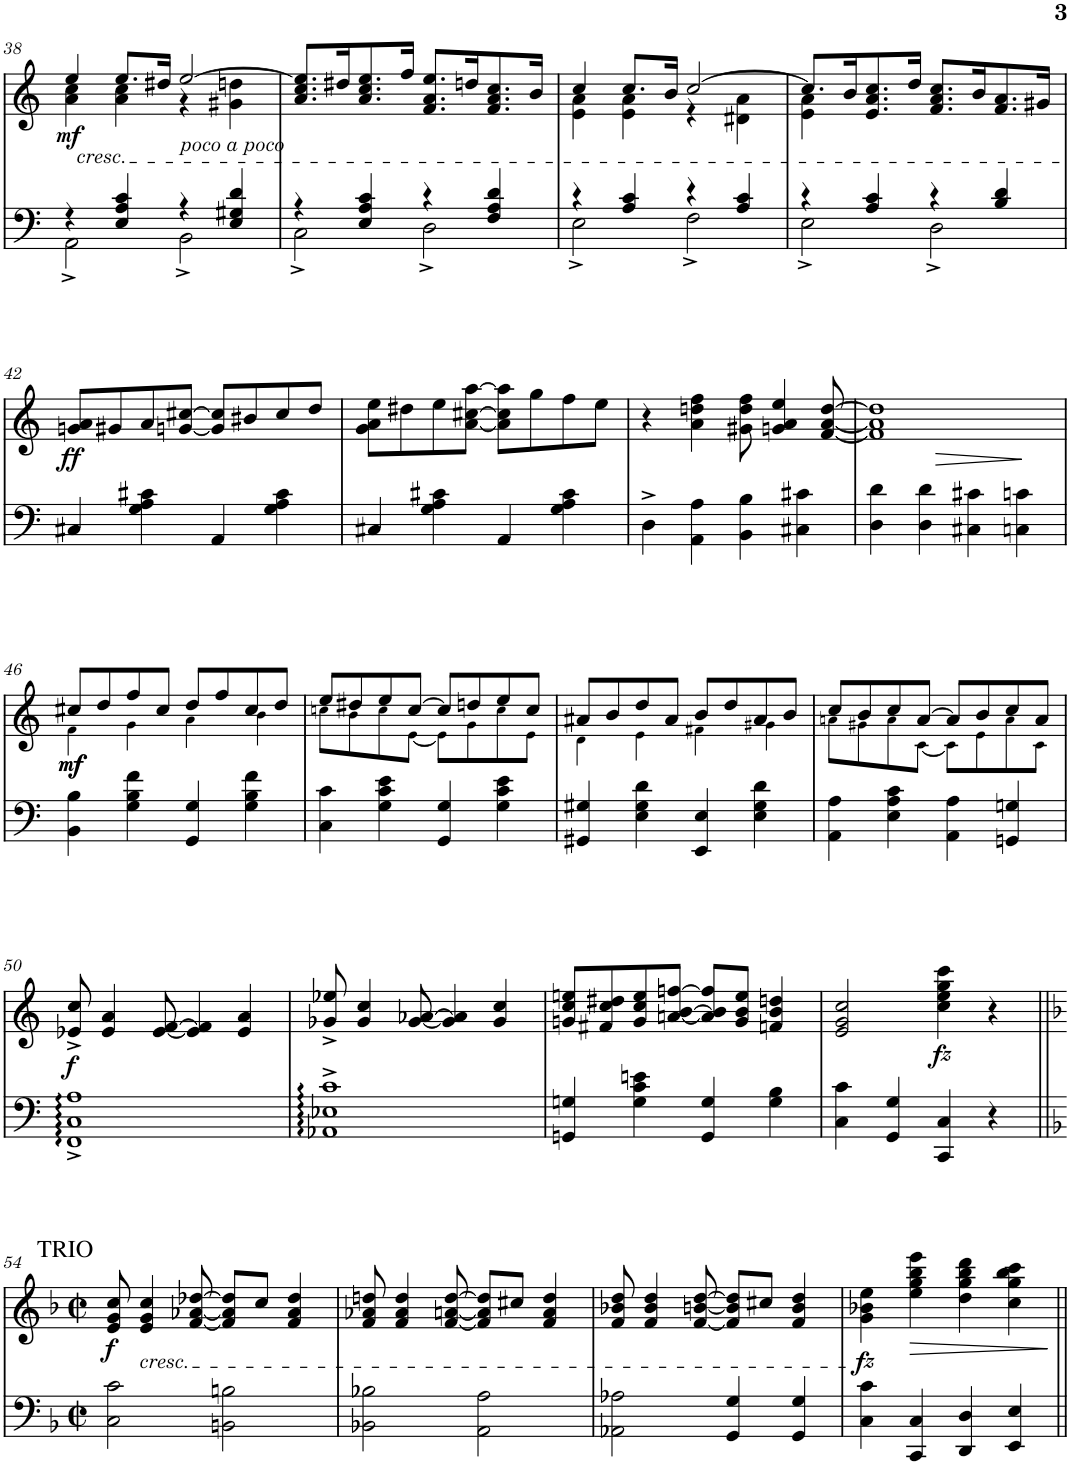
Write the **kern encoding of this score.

**kern	**kern	**dynam
*part2	*part1	*part1
*staff2	*staff1	*staff1
*I"Piano	*I"Piano	*
*I'Pno	*I'Pno	*
!!LO:PB:g=z
*clefF4	*clefG2	*
*k[]	*k[]	*
*M2/2	*M2/2	*
*met(c|)	*met(c|)	*
=38	=38	=38
*^	*^	*
!	!	!	!	!LO:DY:b
4r	2AA^\	4ee/	4a\ 4cc\	mf
!	!	!LO:TX:b:i:t=cresc.	!	!
4E/ 4A/ 4c/	.	8.ee/L	4a\ 4cc\	.
.	.	16dd#X/Jk	.	.
!	!	!LO:TX:b:i:t=poco a poco	!	!
4r	2BB^\	[2ee/	4r	.
4E/ 4G#X/ 4d/	.	.	4g#X\ 4ddn\	.
*	*	*v	*v	*
=39	=39	=39	=39
4r	2C^\	8.a/ 8.cc/ 8.ee/]L	.
.	.	16dd#X/K	.
4E/ 4A/ 4c/	.	8.a/ 8.cc/ 8.ee/	.
.	.	16ff/Jk	.
4r	2D^\	8.f/ 8.a/ 8.ee/L	.
.	.	16ddn/K	.
4F/ 4A/ 4d/	.	8.f/ 8.a/ 8.cc/	.
.	.	16b/Jk	.
=40	=40	=40	=40
*	*	*^	*
4r	2E^\	4cc/	4e\ 4a\	.
4A/ 4c/	.	8.cc/L	4e\ 4a\	.
.	.	16b/Jk	.	.
4r	2F^\	[2cc/	4r	.
4A/ 4c/	.	.	4d#X\ 4a\	.
=41	=41	=41	=41	=41
4r	2E^\	8.cc/L]	4e\ 4a\	.
.	.	16b/K	.	.
4A/ 4c/	.	8.e/ 8.a/ 8.cc/	2.ryy	.
.	.	16dd/Jk	.	.
4r	2D^\	8.f/ 8.a/ 8.cc/L	.	.
.	.	16b/K	.	.
4B/ 4d/	.	8.f/ 8.a/	.	.
.	.	16g#X/Jk	.	.
*v	*v	*	*	*
*	*v	*v	*
!!LO:LB:g=z
=42	=42	=42
!	!	!LO:DY:b
4C#X/	8gn/ 8a/L	ff
.	8g#X/	.
4G\ 4A\ 4c#X\	8a/	.
.	[8gn/ [8cc#X/J	.
4AA/	8g/] 8cc#/]L	.
.	8b#X/	.
4G\ 4A\ 4c#\	8cc#/	.
.	8dd/J	.
=43	=43	=43
4C#X/	8g\ 8a\ 8ee\L	.
.	8dd#X\	.
4G\ 4A\ 4c#X\	8ee\	.
.	[8a\ [8cc#X\ [8aa\J	.
4AA/	8a\] 8cc#\] 8aa\]L	.
.	8gg\	.
4G\ 4A\ 4c#\	8ff\	.
.	8ee\J	.
=44	=44	=44
4D^\	4r	.
4AA\ 4A\	4a\ 4ddn\ 4ff\	.
4BB\ 4B\	8g#X\ 8dd\ 8ff\	.
.	4gn/ 4a/ 4ee/	.
4C#X\ 4c#X\	.	.
.	[8f/ [8a/ [8dd/	.
=45	=45	=45
!	!	!LO:HP:b
4D\ 4d\	1f] 1a] 1dd]	>
4D\ 4d\	.	.
4C#X\ 4c#X\	.	.
4Cn\ 4cn\	.	.
.	.	]
!!LO:LB:g=z
=46	=46	=46
*	*^	*
!	!	!	!LO:DY:b
!	!	!	!LO:DY:n=1:b
4BB\ 4B\	8cc#X/L	4f!\	mf mf
.	8dd/	.	.
4G\ 4B\ 4f\	8ff/	4g!\	.
.	8cc#/J	.	.
4GG/ 4G/	8dd/L	4a!\	.
.	8ff/	.	.
4G\ 4B\ 4f\	8cc#/	4b!\	.
.	8dd/J	.	.
=47	=47	=47	=47
4C\ 4c\	8ee/L	8ccn!\L	.
.	8dd#X/	8b!\	.
4G\ 4c\ 4e\	8ee/	8cc!\	.
.	[8cc/J	[8e!\J	.
4GG/ 4G/	8cc/L]	8e!\L]	.
.	8ddn/	8g!\	.
4G\ 4c\ 4e\	8ee/	8cc!\	.
.	8cc/J	8e!\J	.
=48	=48	=48	=48
4GG#X/ 4G#X/	8a#X/L	4d!\	.
.	8b/	.	.
4E\ 4G#\ 4d\	8dd/	4e!\	.
.	8a#/J	.	.
4EE/ 4E/	8b/L	4f#X!\	.
.	8dd/	.	.
4E\ 4G#\ 4d\	8a#/	4g#X!\	.
.	8b/J	.	.
=49	=49	=49	=49
4AA\ 4A\	8cc/L	8an!\L	.
.	8b/	8g#X!\	.
4E\ 4A\ 4c\	8cc/	8a!\	.
.	[8a/J	[8c!\J	.
4AA\ 4A\	8a/L]	8c!\L]	.
.	8b/	8e!\	.
4GGn/ 4Gn/	8cc/	8a!\	.
.	8a/J	8c!\J	.
!!LO:LB:g=z
=50	=50	=50	=50
!	!	!	!LO:DY:b
*	*v	*v	*
1FF^ 1C^ 1A^	8e-X/^ 8cc/^	f
.	4e-/ 4a/	.
.	[8e-/ [8f/	.
.	4e-/] 4f/]	.
.	4e-/ 4a/	.
=51	=51	=51
1AA-X^ 1E-X^ 1c^	8g-X/^ 8ee-X/^	.
.	4g-/ 4cc/	.
.	[8g-/ [8a-X/	.
.	4g-/] 4a-/]	.
.	4g-/ 4cc/	.
=52	=52	=52
4GGn/ 4Gn/	8gn/ 8cc/ 8een/L	.
.	8f#X/ 8cc/ 8dd#X/	.
4G\ 4c\ 4en\	8g/ 8cc/ 8ee/	.
.	[8an/ [8b/ [8ffn/J	.
4GG/ 4G/	8a/] 8b/] 8ff/]L	.
.	8g/ 8b/ 8ee/J	.
4G\ 4B\	4fn/ 4b/ 4ddn/	.
=53	=53	=53
4C\ 4c\	2e/ 2g/ 2cc/	.
4GG/ 4G/	.	.
!	!	!LO:DY:b
4CC/ 4C/	4cc\ 4ee\ 4gg\ 4ccc\	fz
4r	4r	.
!!LO:LB:g=z
=54||	=54||	=54||
*k[b-]	*k[b-]	*
*F:	*F:	*
*M2/2	*M2/2	*
*met(c|)	*met(c|)	*
!	!LO:TX:a:t=TRIO	!
!	!	!LO:DY:b
2C\ 2c\	8e/ 8g/ 8cc/	f
!	!LO:TX:b:i:t=cresc.	!
.	4e/ 4g/ 4cc/	.
.	[8f/ [8a-X/ [8dd-X/	.
2BBn\ 2Bn\	8f/] 8a-/] 8dd-/]L	.
.	8cc/J	.
.	4f/ 4a-/ 4dd-/	.
=55	=55	=55
2BB-X\ 2B-X\	8f/ 8a-X/ 8ddn/	.
.	4f/ 4a-/ 4dd/	.
.	[8f/ [8an/ [8dd/	.
2AA\ 2A\	8f/] 8a/] 8dd/]L	.
.	8cc#X/J	.
.	4f/ 4a/ 4dd/	.
=56	=56	=56
2AA-X\ 2A-X\	8f/ 8b-X/ 8dd/	.
.	4f/ 4b-/ 4dd/	.
.	[8f/ [8bn/ [8dd/	.
4GG/ 4G/	8f/] 8b/] 8dd/]L	.
.	8cc#X/J	.
4GG/ 4G/	4f/ 4b/ 4dd/	.
=57	=57	=57
!	!	!LO:DY:b
4C\ 4c\	4g\ 4b-X\ 4ee\	fz
!	!	!LO:HP:b
4CC/ 4C/	4ee\ 4gg\ 4bb-\ 4eee\	>
4DD/ 4D/	4dd\ 4gg\ 4bb-\ 4ddd\	.
4EE/ 4E/	4cc\ 4gg\ 4bb-\ 4ccc\	.
.	.	]
=||	=||	=||
*-	*-	*-
